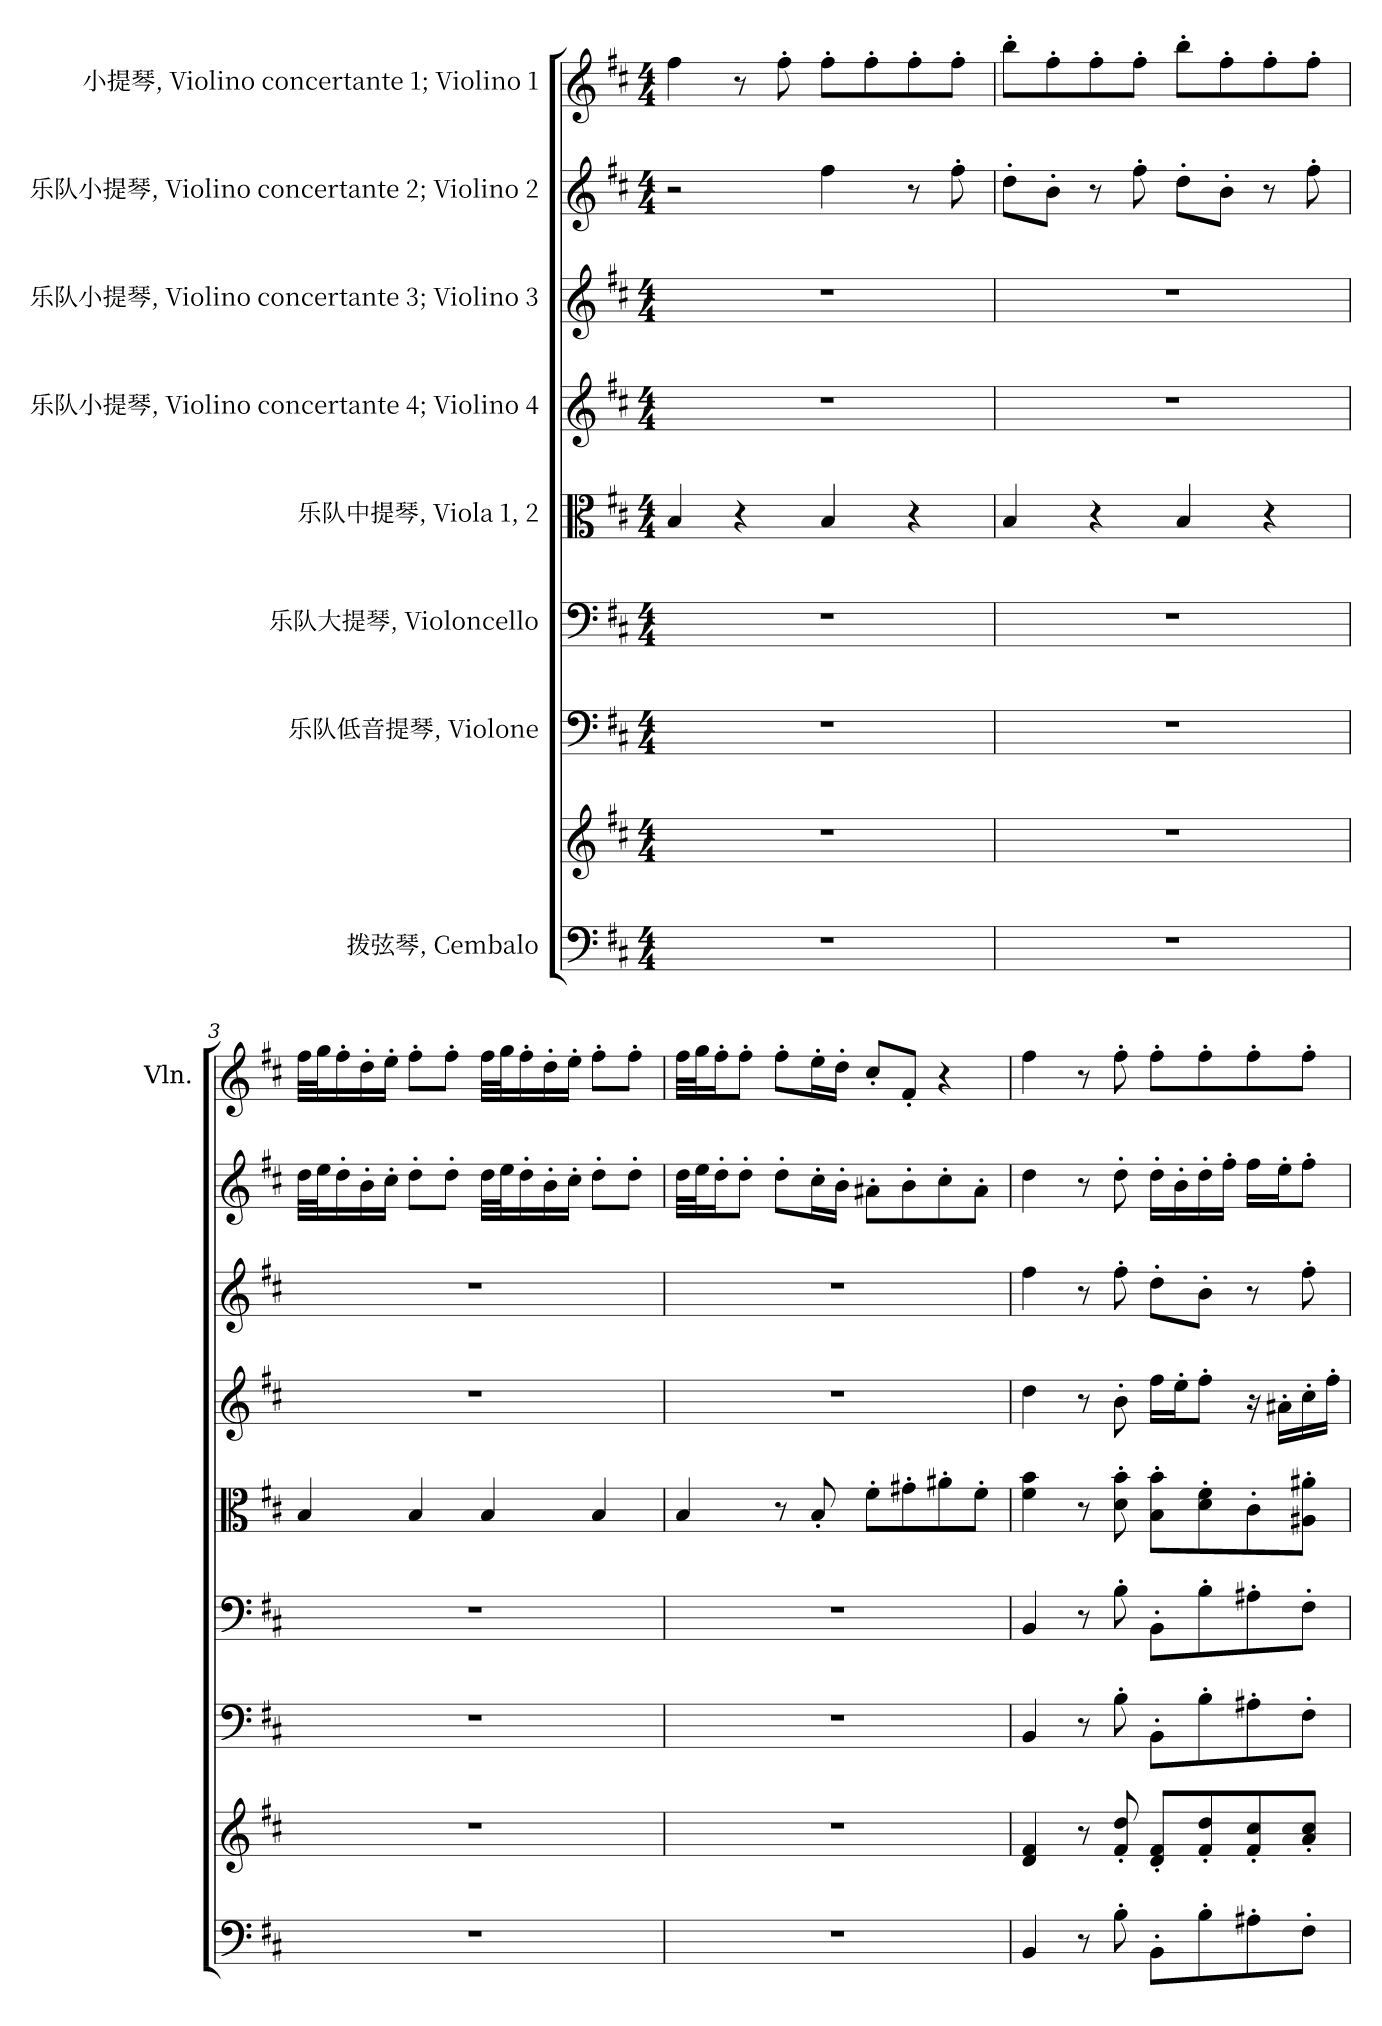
**kern	**kern	**kern	**kern	**kern	**kern	**kern	**kern	**kern
*part8	*part8	*part7	*part6	*part5	*part4	*part3	*part2	*part1
*staff9	*staff8	*staff7	*staff6	*staff5	*staff4	*staff3	*staff2	*staff1
*I"拨弦琴, Cembalo	*	*I"乐队低音提琴, Violone	*I"乐队大提琴, Violoncello	*I"乐队中提琴, Viola 1, 2	*I"乐队小提琴, Violino concertante 4; Violino 4	*I"乐队小提琴, Violino concertante 3; Violino 3	*I"乐队小提琴, Violino concertante 2; Violino 2	*I"小提琴, Violino concertante 1; Violino 1
*	*	*	*	*	*	*	*	*I'Vln.
*clefF4	*clefG2	*clefF4	*clefF4	*clefC3	*clefG2	*clefG2	*clefG2	*clefG2
*	*	*ITrd7c12	*	*	*	*	*	*
*k[f#c#]	*k[f#c#]	*k[f#c#]	*k[f#c#]	*k[f#c#]	*k[f#c#]	*k[f#c#]	*k[f#c#]	*k[f#c#]
*M4/4	*M4/4	*M4/4	*M4/4	*M4/4	*M4/4	*M4/4	*M4/4	*M4/4
*MM120	*MM120	*MM120	*MM120	*MM120	*MM120	*MM120	*MM120	*MM120
=1	=1	=1	=1	=1	=1	=1	=1	=1
1r	1r	1r	1r	4B/	1r	1r	2r	4ff#\
.	.	.	.	4r	.	.	.	8r
.	.	.	.	.	.	.	.	8ff#'\
.	.	.	.	4B/	.	.	4ff#\	8ff#'\L
.	.	.	.	.	.	.	.	8ff#'\
.	.	.	.	4r	.	.	8r	8ff#'\
.	.	.	.	.	.	.	8ff#'\	8ff#'\J
=2	=2	=2	=2	=2	=2	=2	=2	=2
1r	1r	1r	1r	4B/	1r	1r	8dd'\L	8bb'\L
.	.	.	.	.	.	.	8b'\J	8ff#'\
.	.	.	.	4r	.	.	8r	8ff#'\
.	.	.	.	.	.	.	8ff#'\	8ff#'\J
.	.	.	.	4B/	.	.	8dd'\L	8bb'\L
.	.	.	.	.	.	.	8b'\J	8ff#'\
.	.	.	.	4r	.	.	8r	8ff#'\
.	.	.	.	.	.	.	8ff#'\	8ff#'\J
!!LO:PB:g=z
=3	=3	=3	=3	=3	=3	=3	=3	=3
1r	1r	1r	1r	4B/	1r	1r	32dd\LLL	32ff#\LLL
.	.	.	.	.	.	.	32ee\J	32gg\J
.	.	.	.	.	.	.	16dd'\	16ff#'\
.	.	.	.	.	.	.	16b'\	16dd'\
.	.	.	.	.	.	.	16cc#'\JJ	16ee'\JJ
.	.	.	.	4B/	.	.	8dd'\L	8ff#'\L
.	.	.	.	.	.	.	8dd'\J	8ff#'\J
.	.	.	.	4B/	.	.	32dd\LLL	32ff#\LLL
.	.	.	.	.	.	.	32ee\J	32gg\J
.	.	.	.	.	.	.	16dd'\	16ff#'\
.	.	.	.	.	.	.	16b'\	16dd'\
.	.	.	.	.	.	.	16cc#'\JJ	16ee'\JJ
.	.	.	.	4B/	.	.	8dd'\L	8ff#'\L
.	.	.	.	.	.	.	8dd'\J	8ff#'\J
=4	=4	=4	=4	=4	=4	=4	=4	=4
1r	1r	1r	1r	4B/	1r	1r	32dd\LLL	32ff#\LLL
.	.	.	.	.	.	.	32ee\J	32gg\J
.	.	.	.	.	.	.	16dd'\J	16ff#'\J
.	.	.	.	.	.	.	8dd'\J	8ff#'\J
.	.	.	.	8r	.	.	8dd'\L	8ff#'\L
.	.	.	.	8B'/	.	.	16cc#'\L	16ee'\L
.	.	.	.	.	.	.	16b'\JJ	16dd'\JJ
.	.	.	.	8f#'\L	.	.	8a#X'\L	8cc#'/L
.	.	.	.	8g#X'\	.	.	8b'\	8f#'/J
.	.	.	.	8a#X'\	.	.	8cc#'\	4r
.	.	.	.	8f#'\J	.	.	8a#'\J	.
=5	=5	=5	=5	=5	=5	=5	=5	=5
4BB/	4d/ 4f#/	4BBB/	4BB/	4f#\ 4b\	4dd\	4ff#\	4dd\	4ff#\
8r	8r	8r	8r	8r	8r	8r	8r	8r
8B'\	8f#/' 8dd/'	8BB'\	8B'\	8d\' 8b\'	8b'\	8ff#'\	8dd'\	8ff#'\
8BB'\L	8d/' 8f#/'L	8BBB'\L	8BB'\L	8B\' 8b\'L	16ff#\LL	8dd'\L	16dd'\LL	8ff#'\L
.	.	.	.	.	16ee'\J	.	16b'\	.
8B'\	8f#/' 8dd/'	8BB'\	8B'\	8d\' 8f#\'	8ff#'\J	8b'\J	16dd'\	8ff#'\
.	.	.	.	.	.	.	16ff#'\JJ	.
8A#X'\	8f#/' 8cc#/'	8AA#X'\	8A#X'\	8c#'\	16r	8r	16ff#\LL	8ff#'\
.	.	.	.	.	16a#X'\LL	.	16ee'\J	.
8F#'\J	8a/' 8cc#/'J	8FF#'\J	8F#'\J	8A#X\' 8a#X\'J	16cc#'\	8ff#'\	8ff#'\J	8ff#'\J
.	.	.	.	.	16ff#'\JJ	.	.	.
=	=	=	=	=	=	=	=	=
*-	*-	*-	*-	*-	*-	*-	*-	*-
